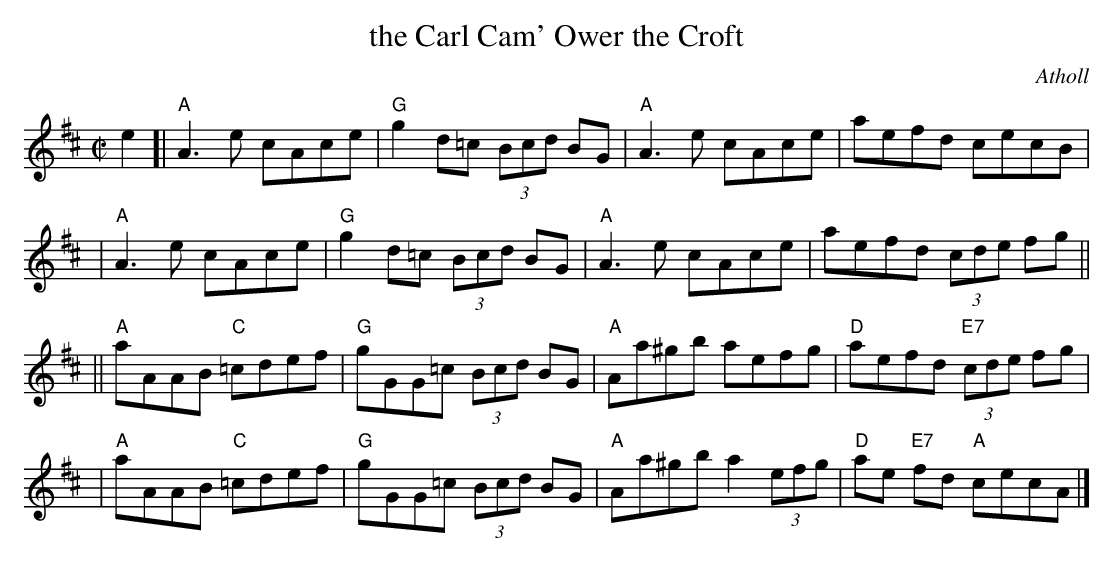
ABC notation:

X:1
T: the Carl Cam' Ower the Croft
O: Atholl
M: C|
L: 1/8
K: AMix
e2 \
[| "A"A3e cAce | "G"g2d=c (3Bcd BG \
|  "A"A3e cAce | aefd cecB |
|  "A"A3e cAce | "G"g2d=c (3Bcd BG \
|  "A"A3e cAce | aefd (3cde fg ||
|| "A"aAAB "C"=cdef | "G"gGG=c (3Bcd BG \
| "A"Aa^gb aefg | "D"aefd "E7"(3cde fg |
| "A"aAAB "C"=cdef | "G"gGG=c (3Bcd BG \
| "A"Aa^gb a2 (3efg | "D"ae "E7"fd "A"cecA |]
